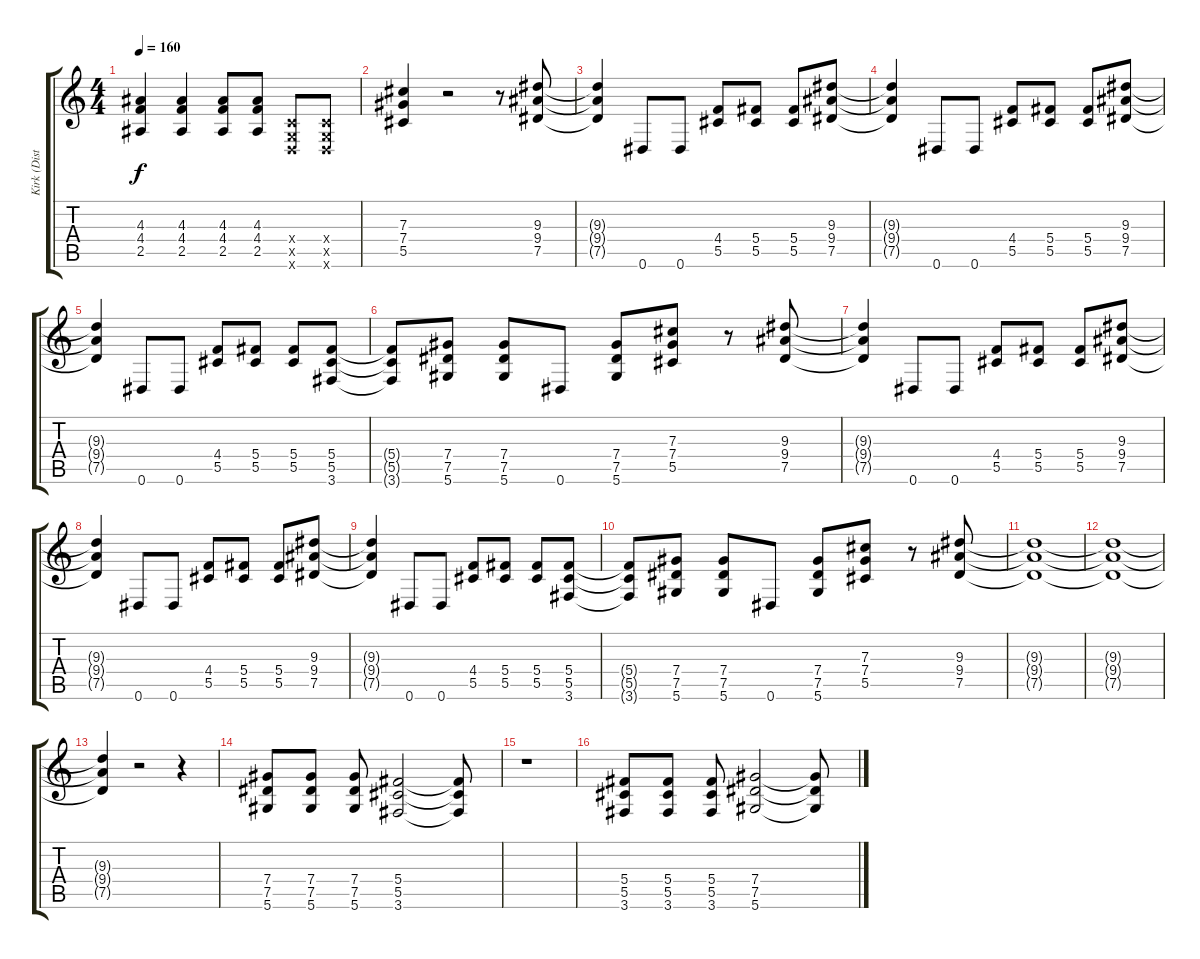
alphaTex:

\track ("Kirk (Distortion Guitar)" "Kirk (Dist") {instrument distortionguitar}
\staff {score tabs}
\tuning (Eb4 Bb3 Gb3 Db3 Ab2 Eb2) {hide}
\ts (4 4)
\tempo 160
\clef g2
\ks c
(4.3 4.4 2.5).4{dy f} (4.3 4.4 2.5).4 (4.3 4.4 2.5).8 (4.3 4.4 2.5).8 (-1.4{x} -1.5{x} -1.6{x}).8 (-1.4{x} -1.5{x} -1.6{x}).8 |
(7.3 7.4 5.5).4 r.2 r.8 (9.3 9.4 7.5).8 |
(9.3{t} 9.4{t} 7.5{t}).4 0.6.8 0.6.8 (4.4 5.5).8 (5.4 5.5).8 (5.4 5.5).8 (9.3 9.4 7.5).8 |
(9.3{t} 9.4{t} 7.5{t}).4 0.6.8 0.6.8 (4.4 5.5).8 (5.4 5.5).8 (5.4 5.5).8 (9.3 9.4 7.5).8 |
(9.3{t} 9.4{t} 7.5{t}).4 0.6.8 0.6.8 (4.4 5.5).8 (5.4 5.5).8 (5.4 5.5).8 (5.4 5.5 3.6).8 |
(5.4{t} 5.5{t} 3.6{t}).8 (7.4 7.5 5.6).8 (7.4 7.5 5.6).8 0.6.8 (7.4 7.5 5.6).8 (7.3 7.4 5.5).8 r.8 (9.3 9.4 7.5).8 |
(9.3{t} 9.4{t} 7.5{t}).4 0.6.8 0.6.8 (4.4 5.5).8 (5.4 5.5).8 (5.4 5.5).8 (9.3 9.4 7.5).8 |
(9.3{t} 9.4{t} 7.5{t}).4 0.6.8 0.6.8 (4.4 5.5).8 (5.4 5.5).8 (5.4 5.5).8 (9.3 9.4 7.5).8 |
(9.3{t} 9.4{t} 7.5{t}).4 0.6.8 0.6.8 (4.4 5.5).8 (5.4 5.5).8 (5.4 5.5).8 (5.4 5.5 3.6).8 |
(5.4{t} 5.5{t} 3.6{t}).8 (7.4 7.5 5.6).8 (7.4 7.5 5.6).8 0.6.8 (7.4 7.5 5.6).8 (7.3 7.4 5.5).8 r.8 (9.3 9.4 7.5).8 |
(9.3{t} 9.4{t} 7.5{t}).1 |
(9.3{t} 9.4{t} 7.5{t}).1 |
(9.3{t} 9.4{t} 7.5{t}).4 r.2 r.4 |
(7.4 7.5 5.6).8 (7.4 7.5 5.6).8 (7.4 7.5 5.6).8 (5.4 5.5 3.6).2 (5.4{t} 5.5{t} 3.6{t}).8 |
r.1 |
(5.4 5.5 3.6).8 (5.4 5.5 3.6).8 (5.4 5.5 3.6).8 (7.4 7.5 5.6).2 (7.4{t} 7.5{t} 5.6{t}).8
